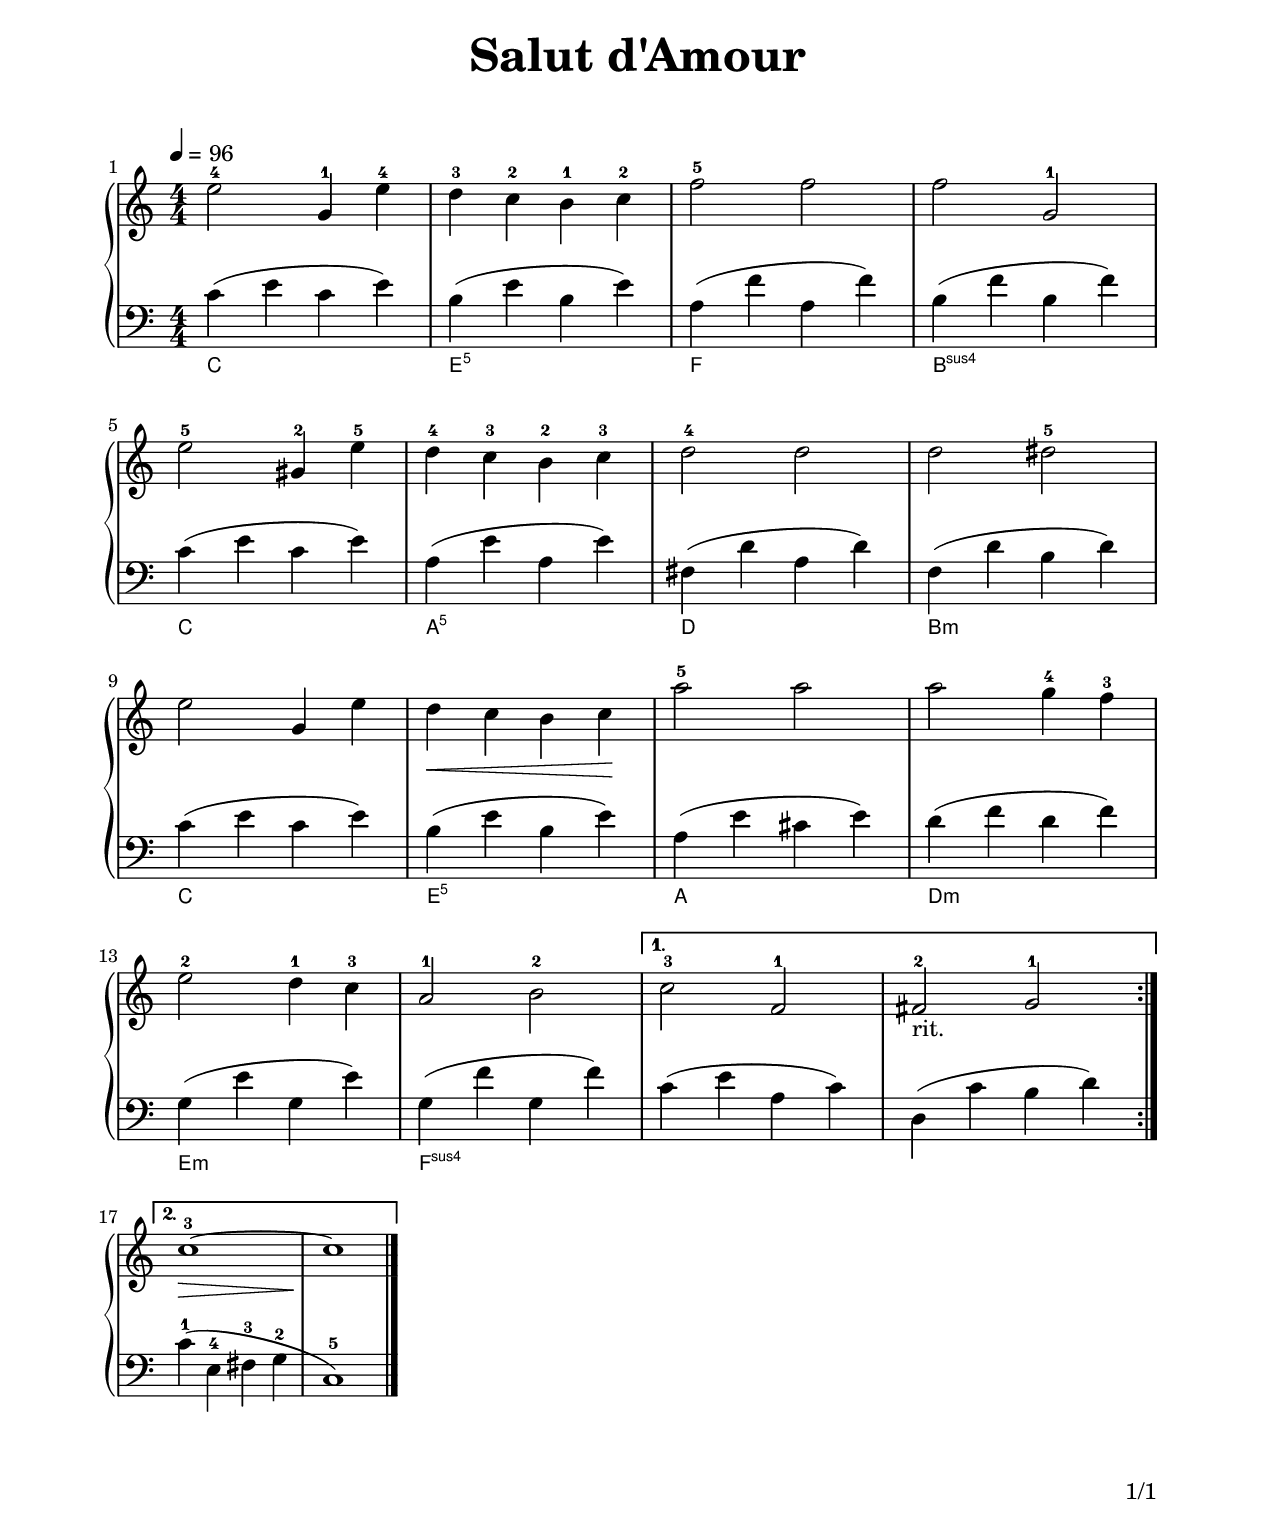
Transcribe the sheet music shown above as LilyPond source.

\version "2.24.3"
\include "../settings.v1.ly"

\header {
  title = \markup \override #'((font-size . 6)) "Salut d'Amour"
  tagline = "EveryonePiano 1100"
}

\paper {
  total-page = 1
  ragged-last = ##t
}

\markup \vspace #1.5

C     = { c'4( e'4 c'4  e'4) }
D     = { fs4( d'4 a4   d'4) }
Dm    = { d'4( f'4 d'4  f'4) }
Em    = { g4(  e'4 g4   e'4) }
Efive = { b4(  e'4 b4   e'4) }
F     = { a4(  f'4 a4   f'4) }
Fsus  = { g4(  f'4 g4   f'4) }
A     = { a4(  e'4 cs'4 e'4) }
Am    = { c'4( e'4 a4   c'4) }
Afive = { a4(  e'4 a4   e'4) }
Bm    = { f4(  d'4 b4   d'4) }
Bsus  = { b4(  f'4 b4   f'4) }

\score {
  \new PianoStaff <<
    \new Staff {
      \tempo 4 = 96
      \clef treble
      \key c \major
      \time 4/4
      
      \repeat volta 2 {
        e''2^4 g'4^1  e''4^4 | d''4^3 c''4^2 b'4^1 c''4^2 | f''2^5 f''2 | f''2 g'2^1         | \break
        e''2^5 gs'4^2 e''4^5 | d''4^4 c''4^3 b'4^2 c''4^3 | d''2^4 d''2 | d''2 ds''2^5       | \break
        e''2   g'4    e''4   | d''4\< c''4   b'4   c''4\! | a''2^5 a''2 | a''2 g''4^4 f''4^3 | \break
        e''2^2 d''4^1 c''4^3 | a'2^1         b'2^2        |
        \alternative {
          \volta 1 {
            c''2^3 f'2^1 | fs'2^2_"rit." g'2^1 | \break
          }
          \volta 2 {
            c''1~^3\> | c''1\! | \bar "|."
          }
        }
      }
    }
    \new Staff {
      \clef bass
      \key c \major
      \time 4/4
      
      \repeat volta 2 {
        \C  | \Efive | \F | \Bsus |
        \C  | \Afive | \D | \Bm   |
        \C  | \Efive | \A | \Dm   |
        \Em | \Fsus  |
        \alternative {
          \volta 1 {
            \Am | d4( c'4 b4 d'4) |
          }
          \volta 2 {
            c'4^1( e4^4 fs4^3 g4^2 | c1^5) |
          }
        }
      }
    }
    \chords {
      c1   | e1:5   | f1 | b1:sus |
      c1   | a1:5   | d1 | b1:m   |
      c1   | e1:5   | a1 | d1:m   |
      e1:m | f1:sus |
    }
  >>
  \layout {}
}

\score {
  \unfoldRepeats {
    \new PianoStaff <<
      \new Staff {
        \tempo 4 = 96
        \clef treble
        \key c \major
        \time 4/4
        
        \repeat volta 2 {
          e''2 g'4  e''4 | d''4   c''4 b'4 c''4   | f''2 f''2 | f''2 g'2       | \break
          e''2 gs'4 e''4 | d''4   c''4 b'4 c''4   | d''2 d''2 | d''2 ds''2     | \break
          e''2 g'4  e''4 | d''4\< c''4 b'4 c''4\! | a''2 a''2 | a''2 g''4 f''4 | \break
          e''2 d''4 c''4 | a'2         b'2        |
          \alternative {
            \volta 1 {
              c''2 f'2 | fs'2_"rit." g'2 | \break
            }
            \volta 2 {
              c''1~\> | c''1\! | \bar "|."
            }
          }
        }
      }
      \new Staff {
        \clef bass
        \key c \major
        \time 4/4
        
        \repeat volta 2 {
          \C  | \Efive | \F | \Bsus |
          \C  | \Afive | \D | \Bm   |
          \C  | \Efive | \A | \Dm   |
          \Em | \Fsus  |
          \alternative {
            \volta 1 {
              \Am | d4( c'4 b4 d'4) |
            }
            \volta 2 {
              c'4^1( e4^4 fs4^3 g4^2 | c1^5) |
            }
          }
        }
      }
    >>
  }
  \midi {}
}
